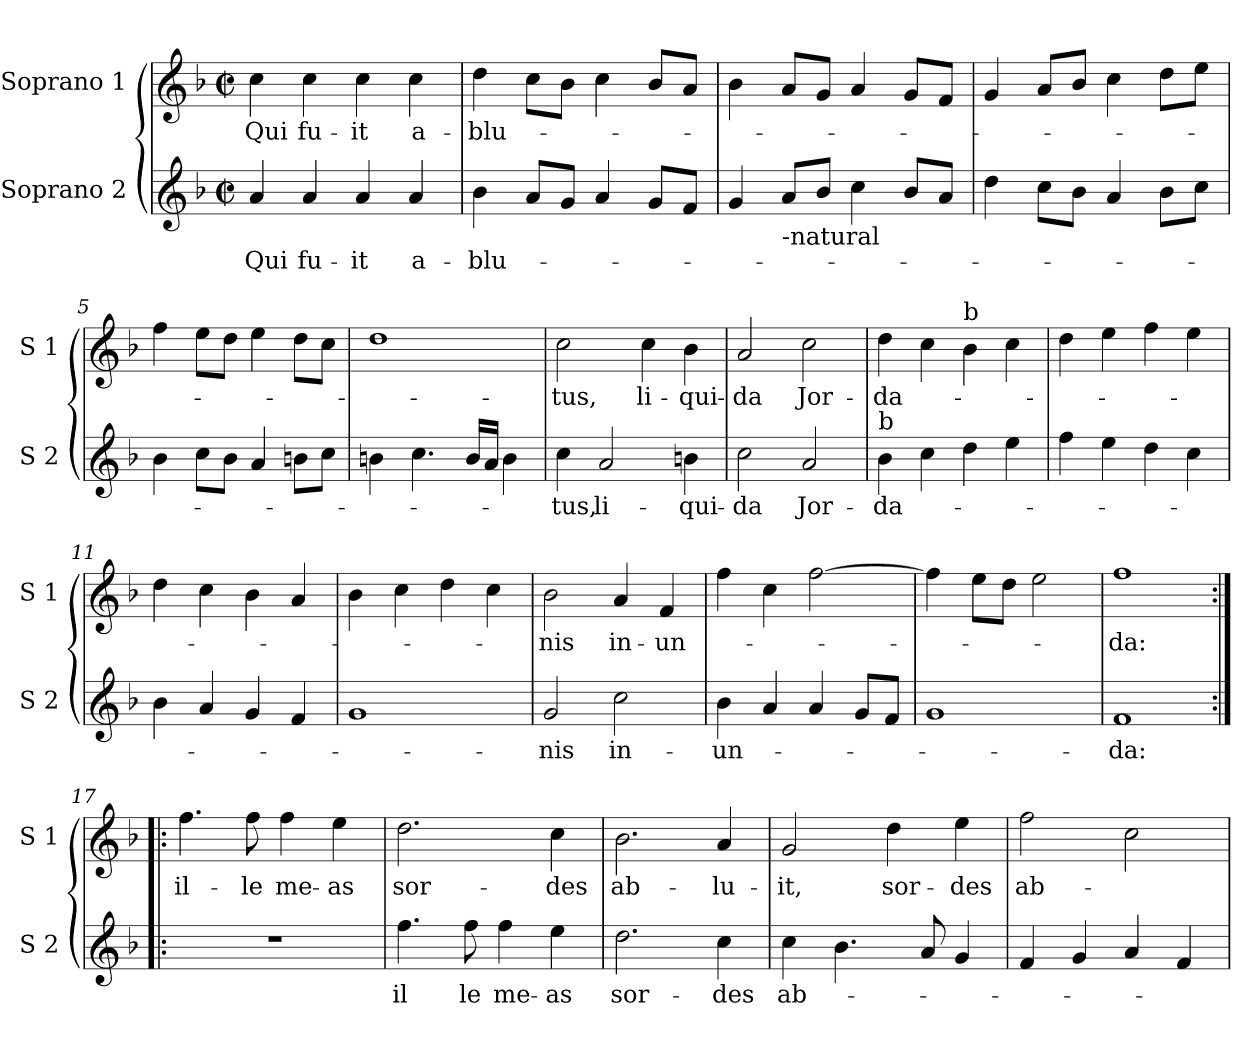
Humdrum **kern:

**kern	**text	**kern	**text
*part2	*part2	*part1	*part1
*staff2	*staff2	*staff1	*staff1
*I"Soprano 2	*	*I"Soprano 1	*
*I'S 2	*	*I'S 1	*
*clefG2	*	*clefG2	*
*k[b-]	*	*k[b-]	*
*F:	*	*F:	*
*M2/2	*	*M2/2	*
*met(c|)	*	*met(c|)	*
=1	=1	=1	=1
!	!LO:LY:b	!	!LO:LY:b
4a/	Qui	4cc\	Qui
!	!LO:LY:b	!	!LO:LY:b
4a/	fu-	4cc\	fu-
!	!LO:LY:b	!	!LO:LY:b
4a/	-it	4cc\	-it
!	!LO:LY:b	!	!LO:LY:b
4a/	a-	4cc\	a-
=2	=2	=2	=2
!	!LO:LY:b	!	!LO:LY:b
4b-\	-blu-	4dd\	-blu-
8a/L	.	8cc\L	.
8g/J	.	8b-\J	.
4a/	.	4cc\	.
8g/L	.	8b-/L	.
8f/J	.	8a/J	.
=3	=3	=3	=3
4g/	.	4b-\	.
!LO:TX:b:t=-natural	!	!	!
8a/L	.	8a/L	.
8b-/J	.	8g/J	.
4cc\	.	4a/	.
8b-/L	.	8g/L	.
8a/J	.	8f/J	.
=4	=4	=4	=4
4dd\	.	4g/	.
8cc\L	.	8a/L	.
8b-\J	.	8b-/J	.
4a/	.	4cc\	.
8b-\L	.	8dd\L	.
8cc\J	.	8ee\J	.
!!LO:LB:g=z
=5	=5	=5	=5
4b-\	.	4ff\	.
8cc\L	.	8ee\L	.
8b-\J	.	8dd\J	.
4a/	.	4ee\	.
8bn\L	.	8dd\L	.
8cc\J	.	8cc\J	.
=6	=6	=6	=6
4bn\	.	1dd	.
4.cc\	.	.	.
16b/LL	.	.	.
16a/JJ	.	.	.
4b\	.	.	.
=7	=7	=7	=7
!	!LO:LY:b	!	!LO:LY:b
4cc\	-tus,	2cc\	-tus,
!	!LO:LY:b	!	!
2a/	li-	.	.
!	!	!	!LO:LY:b
.	.	4cc\	li-
!	!LO:LY:b	!	!LO:LY:b
4bn\	-qui-	4b-\	-qui-
=8	=8	=8	=8
!	!LO:LY:b	!	!LO:LY:b
2cc\	-da	2a/	-da
!	!LO:LY:b	!	!LO:LY:b
2a/	Jor-	2cc\	Jor-
=9	=9	=9	=9
!LO:TX:a:t=b	!	!	!
!	!LO:LY:b	!	!LO:LY:b
4b-\	-da-	4dd\	-da-
4cc\	.	4cc\	.
!	!	!LO:TX:a:t=b	!
4dd\	.	4b-\	.
4ee\	.	4cc\	.
!!LO:LB:g=z
=10	=10	=10	=10
4ff\	.	4dd\	.
4ee\	.	4ee\	.
4dd\	.	4ff\	.
4cc\	.	4ee\	.
=11	=11	=11	=11
4b-\	.	4dd\	.
4a/	.	4cc\	.
4g/	.	4b-\	.
4f/	.	4a/	.
=12	=12	=12	=12
1g	.	4b-\	.
.	.	4cc\	.
.	.	4dd\	.
.	.	4cc\	.
=13	=13	=13	=13
!	!LO:LY:b	!	!LO:LY:b
2g/	-nis	2b-\	-nis
!	!LO:LY:b	!	!LO:LY:b
2cc\	in-	4a/	in-
!	!	!	!LO:LY:b
.	.	4f/	-un-
=14	=14	=14	=14
!	!LO:LY:b	!	!
4b-\	-un-	4ff\	.
4a/	.	4cc\	.
4a/	.	[2ff\	.
8g/L	.	.	.
8f/J	.	.	.
!!LO:LB:g=z
=15	=15	=15	=15
1g	.	4ff\]	.
.	.	8ee\L	.
.	.	8dd\J	.
.	.	2ee\	.
=16	=16	=16	=16
!	!LO:LY:b	!	!LO:LY:b
1f	-da:	1ff	-da:
=17:|!|:	=17:|!|:	=17:|!|:	=17:|!|:
!	!	!	!LO:LY:b
1r	.	4.ff\	il-
!	!	!	!LO:LY:b
.	.	8ff\	-le
!	!	!	!LO:LY:b
.	.	4ff\	me-
!	!	!	!LO:LY:b
.	.	4ee\	-as
=18	=18	=18	=18
!	!LO:LY:b	!	!LO:LY:b
4.ff\	il	2.dd\	sor-
!	!LO:LY:b	!	!
8ff\	le	.	.
!	!LO:LY:b	!	!
4ff\	me-	.	.
!	!LO:LY:b	!	!LO:LY:b
4ee\	-as	4cc\	-des
=19	=19	=19	=19
!	!LO:LY:b	!	!LO:LY:b
2.dd\	sor-	2.b-\	ab-
!	!LO:LY:b	!	!LO:LY:b
4cc\	-des	4a/	-lu-
!!LO:LB:g=z
=20	=20	=20	=20
!	!LO:LY:b	!	!LO:LY:b
4cc\	ab-	2g/	-it,
4.b-\	.	.	.
!	!	!	!LO:LY:b
.	.	4dd\	sor-
8a/	.	.	.
!	!	!	!LO:LY:b
4g/	.	4ee\	-des
=21	=21	=21	=21
!	!	!	!LO:LY:b
4f/	.	2ff\	ab-
4g/	.	.	.
4a/	.	2cc\	.
4f/	.	.	.
=	=	=	=
*-	*-	*-	*-
